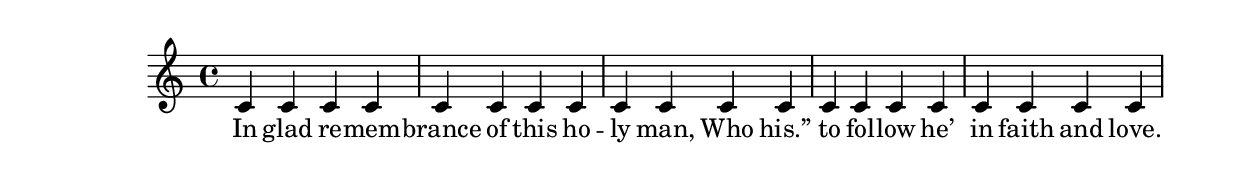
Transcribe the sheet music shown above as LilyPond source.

\version "2.22.0"

gender = #'male

%%% All this will be included from a seperate file in actual use

word_choice = #(define-music-function (text) (string?)
                     (case gender
                       ((male female plural) #{ \lyricmode { #text } #})
                       (else #{ \lyricmode { \markup \italic #text } #})))

female_words = #'(("he/she/they" . "she")
                  ("his/her/their" . "her")
                  ("his/hers/theirs" . "hers")
                  ("him/her/them" . "her")
                  ("this/these" . "this")
                  ("man/men" . "man"))

male_words = #'(("he/she/they" . "he")
                ("his/her/their" . "his")
                ("his/hers/theirs" . "his")
                ("him/her/them" . "him")
                ("this/these" . "this")
                ("man/men" . "man"))

plural_words = #'(("he/she/they" . "they")
                  ("his/her/their" . "their")
                  ("his/hers/theirs" . "theirs")
                  ("him/her/them" . "them")
                  ("this/these" . "these")
                  ("man/men" . "men"))

neutral_words = #'()

\paper { #(add-text-replacements! (case gender
                                    ((male) male_words)
                                    ((female) female_words)
                                    ((plural) plural_words)
                                    (else neutral_words))) }

%%% End of included file

music = { c' c' c' c' c' c' c' c' c' c'
}

verseI = \lyricmode {
    In glad re -- mem -- brance of this ho -- ly \word_choice man/men,
    Who \word_choice his/her/their.” to fol -- low \word_choice he/she/they’ in faith and love.
}

\new Staff
<<
    \new Voice = "mel" { \music \music }
    \new Lyrics \lyricsto "mel" { \verseI }
>>
